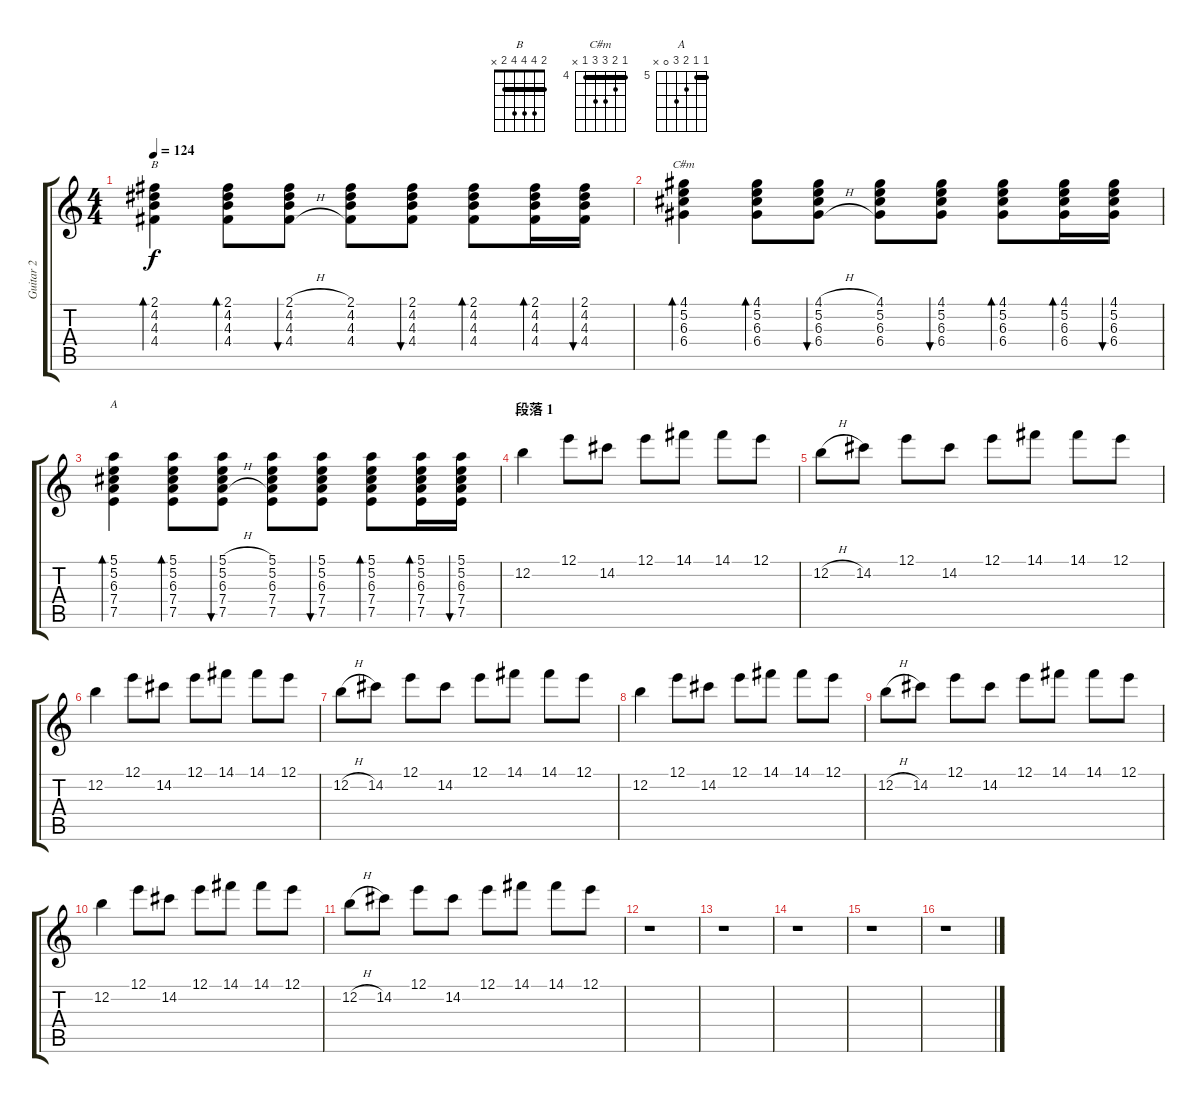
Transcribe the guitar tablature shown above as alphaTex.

\track ("Guitar 2" "Guitar 2") {instrument acousticguitarsteel}
\staff {score tabs}
\tuning (E4 B3 G3 D3 A2 E2) {hide}
\chord ("B" 2 4 4 4 2 x) {barre 2}
\chord ("C#m" 4 5 6 6 4 x) {firstfret 4 barre 4}
\chord ("A" 5 5 6 7 0 x) {firstfret 5 barre 5}
\ts (4 4)
\tempo 124
\clef g2
\ks c
(2.1 4.2 4.3 4.4).4{bd 60 ch "B" dy f} (2.1 4.2 4.3 4.4).8{bd 60} (2.1{h} 4.2{h} 4.3{h} 4.4{h}).8{bu 60} (2.1 4.2 4.3 4.4).8 (2.1 4.2 4.3 4.4).8{bu 60} (2.1 4.2 4.3 4.4).8{bd 60} (2.1 4.2 4.3 4.4).16{bd 60} (2.1 4.2 4.3 4.4).16{bu 60} |
(4.1 5.2 6.3 6.4).4{bd 60 ch "C#m"} (4.1 5.2 6.3 6.4).8{bd 60} (4.1{h} 5.2{h} 6.3{h} 6.4{h}).8{bu 60} (4.1 5.2 6.3 6.4).8 (4.1 5.2 6.3 6.4).8{bu 60} (4.1 5.2 6.3 6.4).8{bd 60} (4.1 5.2 6.3 6.4).16{bd 60} (4.1 5.2 6.3 6.4).16{bu 60} |
(5.1 5.2 6.3 7.4 7.5).4{bd 60 ch "A"} (5.1 5.2 6.3 7.4 7.5).8{bd 60} (5.1{h} 5.2{h} 6.3{h} 7.4{h} 7.5).8{bu 60} (5.1 5.2 6.3 7.4 7.5).8 (5.1 5.2 6.3 7.4 7.5).8{bu 60} (5.1 5.2 6.3 7.4 7.5).8{bd 60} (5.1 5.2 6.3 7.4 7.5).16{bd 60} (5.1 5.2 6.3 7.4 7.5).16{bu 60} |
\section ("" "段落 1")
12.2.4{volume 12 balance 7 instrument acousticguitarsteel} 12.1.8 14.2.8 12.1.8 14.1.8 14.1.8 12.1.8 |
12.2{h}.8 14.2.8 12.1.8 14.2.8 12.1.8 14.1.8 14.1.8 12.1.8 |
12.2.4 12.1.8 14.2.8 12.1.8 14.1.8 14.1.8 12.1.8 |
12.2{h}.8 14.2.8 12.1.8 14.2.8 12.1.8 14.1.8 14.1.8 12.1.8 |
12.2.4 12.1.8 14.2.8 12.1.8 14.1.8 14.1.8 12.1.8 |
12.2{h}.8 14.2.8 12.1.8 14.2.8 12.1.8 14.1.8 14.1.8 12.1.8 |
12.2.4 12.1.8 14.2.8 12.1.8 14.1.8 14.1.8 12.1.8 |
12.2{h}.8 14.2.8 12.1.8 14.2.8 12.1.8 14.1.8 14.1.8 12.1.8 |
r.1 |
r.1 |
r.1 |
r.1 |
r.1
